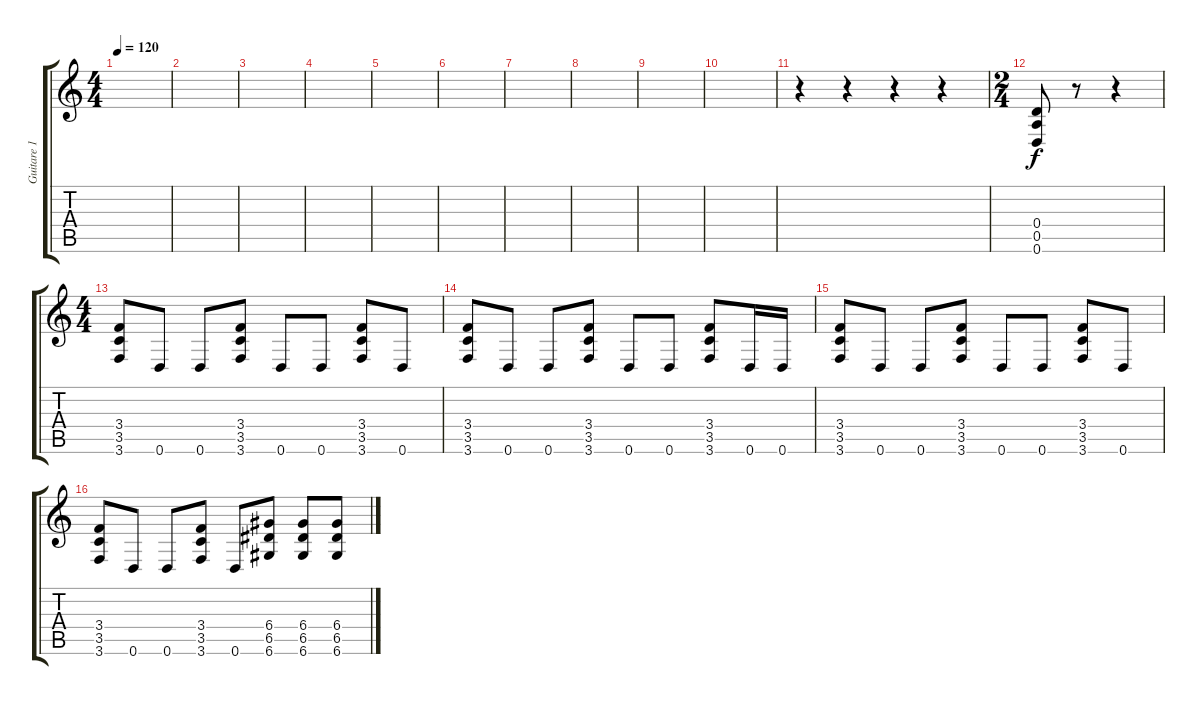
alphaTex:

\track ("Guitare 1" "Guitare 1") {instrument distortionguitar}
\staff {score tabs}
\tuning (E4 B3 G3 D3 A2 D2) {hide}
\ts (4 4)
\tempo 120
\clef g2
\ks c
|
|
|
|
|
|
|
|
|
|
r.4 r.4 r.4 r.4 |
\ts (2 4)
(0.4 0.5 0.6).8 r.8 r.4 |
\ts (4 4)
(3.4 3.5 3.6).8 0.6.8 0.6.8 (3.4 3.5 3.6).8 0.6.8 0.6.8 (3.4 3.5 3.6).8 0.6.8 |
(3.4 3.5 3.6).8 0.6.8 0.6.8 (3.4 3.5 3.6).8 0.6.8 0.6.8 (3.4 3.5 3.6).8 0.6.16 0.6.16 |
(3.4 3.5 3.6).8 0.6.8 0.6.8 (3.4 3.5 3.6).8 0.6.8 0.6.8 (3.4 3.5 3.6).8 0.6.8 |
(3.4 3.5 3.6).8 0.6.8 0.6.8 (3.4 3.5 3.6).8 0.6.8 (6.4 6.5 6.6).8 (6.4 6.5 6.6).8 (6.4 6.5 6.6).8
